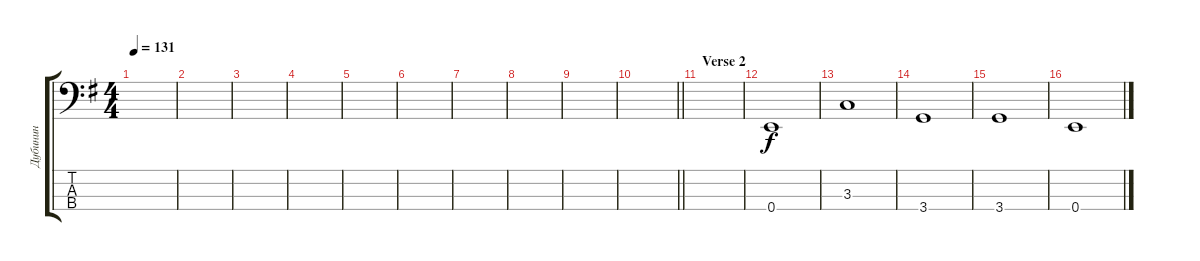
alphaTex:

\track ("Дубинин" "Дубинин") {instrument electricbassfinger}
\staff {score tabs}
\tuning (G2 D2 A1 E1) {hide}
\ts (4 4)
\tempo 131
\clef f4
\ks g
|
|
|
|
|
|
|
|
|
\barLineRight lightlight
|
\section ("" "Verse 2")
|
0.4.1 |
3.3.1 |
3.4.1 |
3.4.1 |
0.4.1
